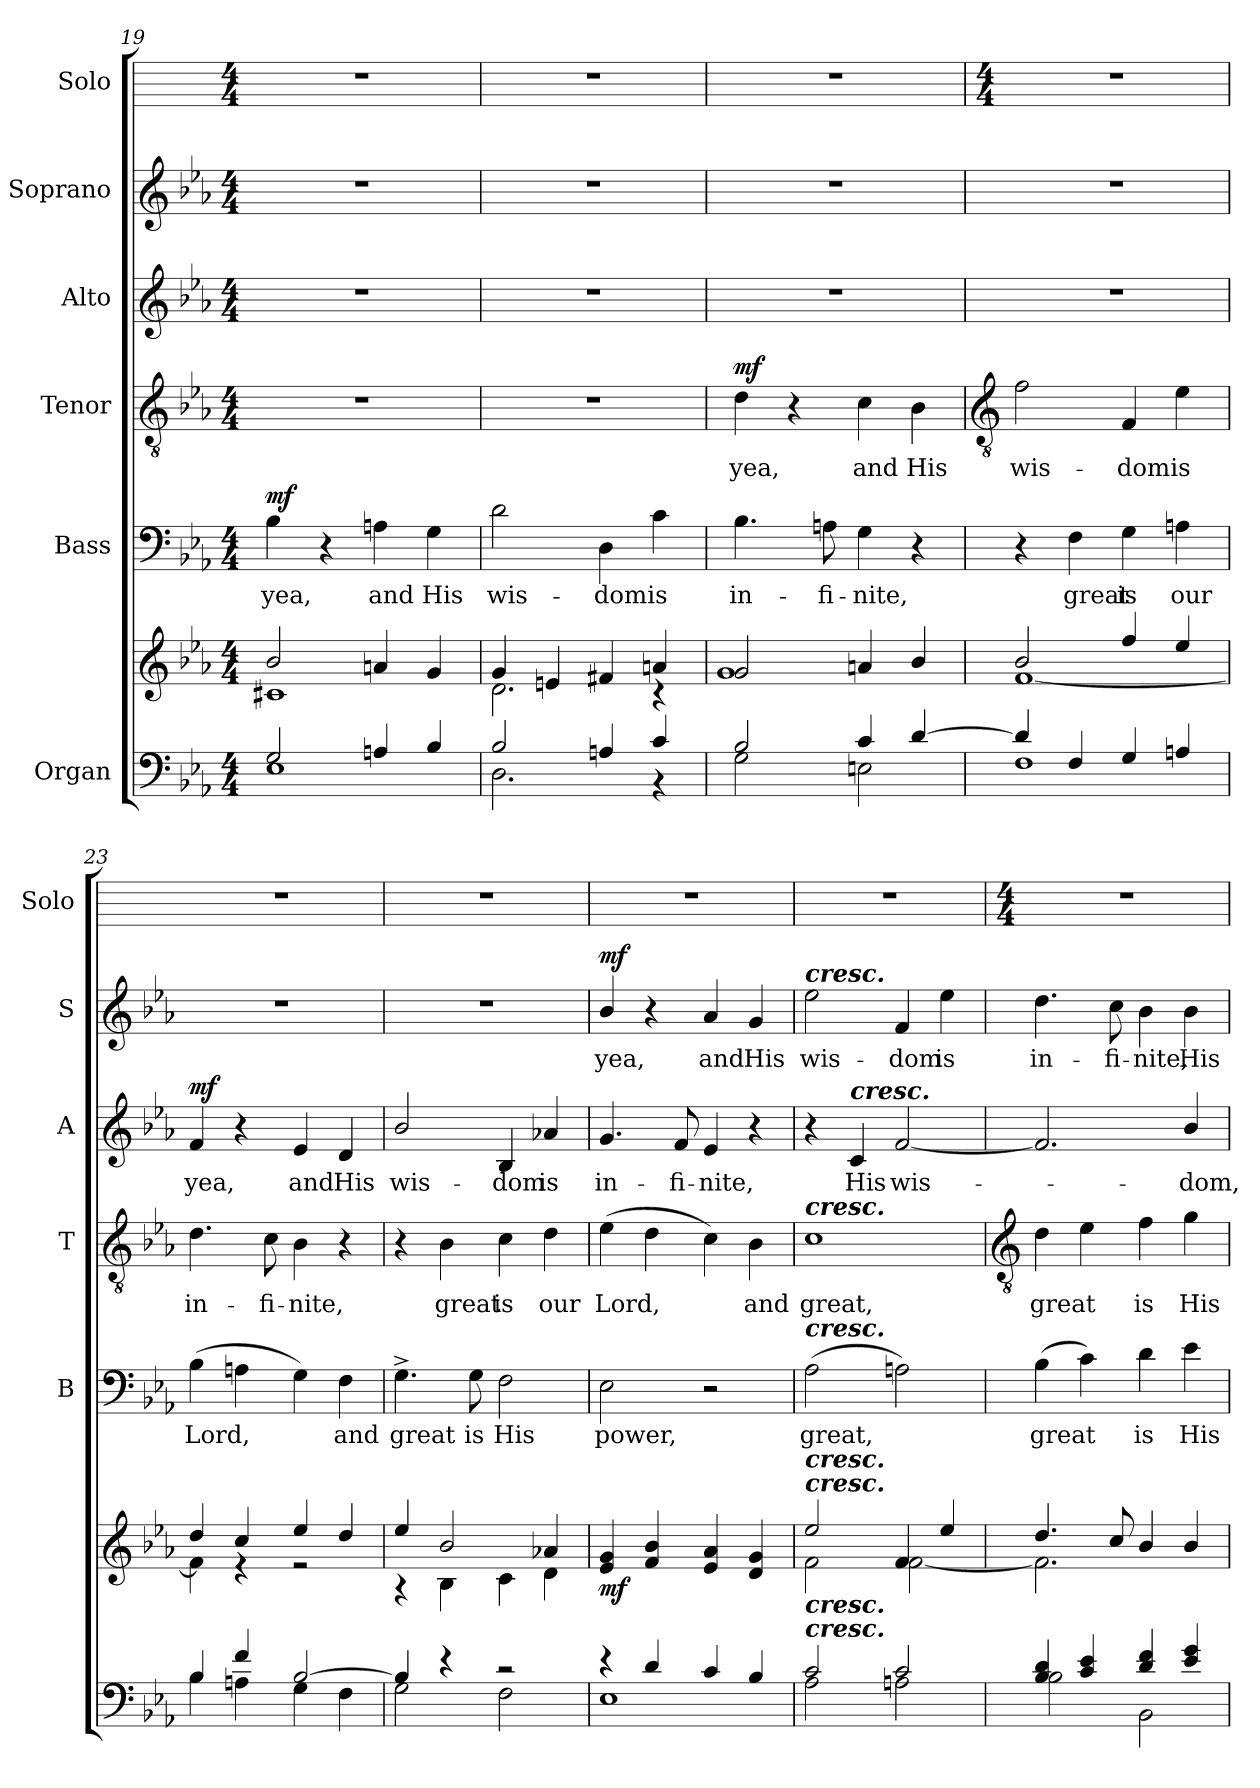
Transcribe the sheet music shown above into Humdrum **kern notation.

**kern	**kern	**dynam	**kern	**text	**dynam	**kern	**text	**dynam	**kern	**text	**dynam	**kern	**text	**dynam	**kern
*part6	*part6	*part6	*part5	*part5	*part5	*part4	*part4	*part4	*part3	*part3	*part3	*part2	*part2	*part2	*part1
*staff7	*staff6	*staff6/7	*staff5	*staff5	*staff5	*staff4	*staff4	*staff4	*staff3	*staff3	*staff3	*staff2	*staff2	*staff2	*staff1
*I"Organ	*	*	*I"Bass	*	*	*I"Tenor	*	*	*I"Alto	*	*	*I"Soprano	*	*	*I"Solo
*	*	*	*I'B	*	*	*I'T	*	*	*I'A	*	*	*I'S	*	*	*I'Solo
*clefF4	*clefG2	*	*clefF4	*	*	*clefGv2	*	*	*clefG2	*	*	*clefG2	*	*	*
*k[b-e-a-]	*k[b-e-a-]	*	*k[b-e-a-]	*	*	*k[b-e-a-]	*	*	*k[b-e-a-]	*	*	*k[b-e-a-]	*	*	*
*E-:	*E-:	*	*E-:	*	*	*E-:	*	*	*E-:	*	*	*E-:	*	*	*
*M4/4	*M4/4	*	*M4/4	*	*	*M4/4	*	*	*M4/4	*	*	*M4/4	*	*	*M4/4
=19	=19	=19	=19	=19	=19	=19	=19	=19	=19	=19	=19	=19	=19	=19	=19
*^	*^	*	*	*	*	*	*	*	*	*	*	*	*	*	*
!	!	!	!	!LO:DY:b=2	!	!LO:LY:b	!	!	!	!	!	!	!	!	!	!	!
!	!	!	!	!LO:DY:n=1:b=2	!	!	!	!	!	!	!	!	!	!	!	!	!
!	!	!	!	!LO:DY:n=2:b	!	!	!	!	!	!	!	!	!	!	!	!	!
!	!	!	!	!LO:DY:n=3:b	!	!	!LO:DY:b	!	!	!	!	!	!	!	!	!	!
2G/	1E-\	2b-/	1c#X\	mf mf mf mf	4B-	yea,	mf	1r	.	.	1r	.	.	1r	.	.	1r
.	.	.	.	.	4r	.	.	.	.	.	.	.	.	.	.	.	.
!	!	!	!	!	!	!LO:LY:b	!	!	!	!	!	!	!	!	!	!	!
4An/	.	4an	.	.	4An	and	.	.	.	.	.	.	.	.	.	.	.
!	!	!	!	!	!	!LO:LY:b	!	!	!	!	!	!	!	!	!	!	!
4B-/	.	4g	.	.	4G	His	.	.	.	.	.	.	.	.	.	.	.
=20	=20	=20	=20	=20	=20	=20	=20	=20	=20	=20	=20	=20	=20	=20	=20	=20	=20
!	!	!	!	!	!	!LO:LY:b	!	!	!	!	!	!	!	!	!	!	!
2B-/	2.D\	4g	2.d\	.	2d	wis-	.	1r	.	.	1r	.	.	1r	.	.	1r
.	.	4en	.	.	.	.	.	.	.	.	.	.	.	.	.	.	.
!	!	!	!	!	!	!LO:LY:b	!	!	!	!	!	!	!	!	!	!	!
4An/	.	4f#X	.	.	4D	-dom	.	.	.	.	.	.	.	.	.	.	.
!	!	!	!	!	!	!LO:LY:b	!	!	!	!	!	!	!	!	!	!	!
4c/	4r	4an	4r	.	4c	is	.	.	.	.	.	.	.	.	.	.	.
=21	=21	=21	=21	=21	=21	=21	=21	=21	=21	=21	=21	=21	=21	=21	=21	=21	=21
!	!	!	!	!	!	!LO:LY:b	!	!	!LO:LY:b	!LO:DY:b	!	!	!	!	!	!	!
2B-/	2G\	2g	1g\	.	4.B-	in-	.	4d	yea,	mf	1r	.	.	1r	.	.	1r
.	.	.	.	.	.	.	.	4r	.	.	.	.	.	.	.	.	.
!	!	!	!	!	!	!LO:LY:b	!	!	!	!	!	!	!	!	!	!	!
.	.	.	.	.	8An	-fi-	.	.	.	.	.	.	.	.	.	.	.
!	!	!	!	!	!	!LO:LY:b	!	!	!LO:LY:b	!	!	!	!	!	!	!	!
4c/	2En\	4an	.	.	4G	-nite,	.	4c	and	.	.	.	.	.	.	.	.
!	!	!	!	!	!	!	!	!	!LO:LY:b	!	!	!	!	!	!	!	!
[4d/	.	4b-/	.	.	4r	.	.	4B-	His	.	.	.	.	.	.	.	.
!!LO:LB:g=z
=22	=22	=22	=22	=22	=22	=22	=22	=22	=22	=22	=22	=22	=22	=22	=22	=22	=22
*	*	*	*	*	*	*	*	*clefGv2	*	*	*	*	*	*	*	*	*
*	*	*	*	*	*	*	*	*	*	*	*	*	*	*	*	*	*M4/4
!	!	!	!	!	!	!	!	!	!LO:LY:b	!	!	!	!	!	!	!	!
4d/]	1F\	2b-/	[1f\	.	4r	.	.	2f	wis-	.	1r	.	.	1r	.	.	1r
!	!	!	!	!	!	!LO:LY:b	!	!	!	!	!	!	!	!	!	!	!
4F/	.	.	.	.	4F	great	.	.	.	.	.	.	.	.	.	.	.
!	!	!	!	!	!	!LO:LY:b	!	!	!LO:LY:b	!	!	!	!	!	!	!	!
4G/	.	4ff/	.	.	4G	is	.	4F	-dom	.	.	.	.	.	.	.	.
!	!	!	!	!	!	!LO:LY:b	!	!	!LO:LY:b	!	!	!	!	!	!	!	!
4An/	.	4ee-/	.	.	4An	our	.	4e-	is	.	.	.	.	.	.	.	.
=23	=23	=23	=23	=23	=23	=23	=23	=23	=23	=23	=23	=23	=23	=23	=23	=23	=23
!	!	!	!	!	!	!LO:LY:b	!	!	!LO:LY:b	!	!	!LO:LY:b	!LO:DY:b	!	!	!	!
4B-/	4B-\	4dd/	4f\]	.	(>4B-	Lord,	.	4.d	in-	.	4f	yea,	mf	1r	.	.	1r
4f/	4An\	4cc/	4r	.	4An	.	.	.	.	.	4r	.	.	.	.	.	.
!	!	!	!	!	!	!	!	!	!LO:LY:b	!	!	!	!	!	!	!	!
.	.	.	.	.	.	.	.	8c	-fi-	.	.	.	.	.	.	.	.
!	!	!	!	!	!	!	!	!	!LO:LY:b	!	!	!LO:LY:b	!	!	!	!	!
[2B-/	4G\	4ee-/	2r	.	4G)	.	.	4B-	-nite,	.	4e-	and	.	.	.	.	.
!	!	!	!	!	!	!LO:LY:b	!	!	!	!	!	!LO:LY:b	!	!	!	!	!
.	4F\	4dd/	.	.	4F	and	.	4r	.	.	4d	His	.	.	.	.	.
=24	=24	=24	=24	=24	=24	=24	=24	=24	=24	=24	=24	=24	=24	=24	=24	=24	=24
!	!	!	!	!	!	!LO:LY:b	!	!	!	!	!	!LO:LY:b	!	!	!	!	!
4B-/]	2G\	4ee-/	4r	.	4.G^	great	.	4r	.	.	2b-/	wis-	.	1r	.	.	1r
!	!	!	!	!	!	!	!	!	!LO:LY:b	!	!	!	!	!	!	!	!
4r	.	2b-/	4B-\	.	.	.	.	4B-	great	.	.	.	.	.	.	.	.
!	!	!	!	!	!	!LO:LY:b	!	!	!	!	!	!	!	!	!	!	!
.	.	.	.	.	8G	is	.	.	.	.	.	.	.	.	.	.	.
!	!	!	!	!	!	!LO:LY:b	!	!	!LO:LY:b	!	!	!LO:LY:b	!	!	!	!	!
2r	2F\	.	4c\	.	2F	His	.	4c	is	.	4B-	-dom	.	.	.	.	.
!	!	!	!	!	!	!	!	!	!LO:LY:b	!	!	!LO:LY:b	!	!	!	!	!
.	.	4a-X/	4d\	.	.	.	.	4d	our	.	4a-X	is	.	.	.	.	.
=25	=25	=25	=25	=25	=25	=25	=25	=25	=25	=25	=25	=25	=25	=25	=25	=25	=25
!	!	!	!	!LO:DY:b	!	!LO:LY:b	!	!	!LO:LY:b	!	!	!LO:LY:b	!	!	!LO:LY:b	!LO:DY:b	!
4r	1E-\	4e-/ 4g/	1ryy	mf	2E-	power,	.	(>4e-	Lord,	.	4.g	in-	.	4b-/	yea,	mf	1r
4d/	.	4f/ 4b-/	.	.	.	.	.	4d	.	.	.	.	.	4r	.	.	.
!	!	!	!	!	!	!	!	!	!	!	!	!LO:LY:b	!	!	!	!	!
.	.	.	.	.	.	.	.	.	.	.	8f	-fi-	.	.	.	.	.
!	!	!	!	!	!	!	!	!	!	!	!	!LO:LY:b	!	!	!LO:LY:b	!	!
4c/	.	4e-/ 4a-/	.	.	2r	.	.	4c)	.	.	4e-	-nite,	.	4a-	and	.	.
!	!	!	!	!	!	!	!	!	!LO:LY:b	!	!	!	!	!	!LO:LY:b	!	!
4B-/	.	4d/ 4g/	.	.	.	.	.	4B-	and	.	4r	.	.	4g	His	.	.
=26	=26	=26	=26	=26	=26	=26	=26	=26	=26	=26	=26	=26	=26	=26	=26	=26	=26
!	!	!	!	!	!	!	!	!	!	!	!	!	!	!LO:TX:a:Bi:t=cresc.	!	!	!
!	!	!	!	!	!	!	!	!LO:TX:a:Bi:t=cresc.	!	!	!	!	!	!	!	!	!
!	!	!	!	!	!LO:TX:a:Bi:t=cresc.	!	!	!	!	!	!	!	!	!	!	!	!
!	!	!LO:TX:a:Bi:t=cresc.	!	!	!	!	!	!	!	!	!	!	!	!	!	!	!
!	!	!LO:TX:a:Bi:t=cresc.	!	!	!	!	!	!	!	!	!	!	!	!	!	!	!
!LO:TX:a:Bi:t=cresc.	!	!	!	!	!	!	!	!	!	!	!	!	!	!	!	!	!
!LO:TX:a:Bi:t=cresc.	!	!	!	!	!	!	!	!	!	!	!	!	!	!	!	!	!
!	!	!	!	!	!	!LO:LY:b	!	!	!LO:LY:b	!	!	!	!	!	!LO:LY:b	!	!
2c/	2A-\	2ee-/	2f\	.	(>2A-	great,	.	1c	great,	.	4r	.	.	2ee-	wis-	.	1r
!	!	!	!	!	!	!	!	!	!	!	!LO:TX:a:Bi:t=cresc.	!	!	!	!	!	!
!	!	!	!	!	!	!	!	!	!	!	!	!LO:LY:b	!	!	!	!	!
.	.	.	.	.	.	.	.	.	.	.	4c	His	.	.	.	.	.
!	!	!	!	!	!	!	!	!	!	!	!	!LO:LY:b	!	!	!LO:LY:b	!	!
2c/	2An\	4f/	[2f\	.	2An)	.	.	.	.	.	[2f	wis-	.	4f	-dom	.	.
!	!	!	!	!	!	!	!	!	!	!	!	!	!	!	!LO:LY:b	!	!
.	.	4ee-/	.	.	.	.	.	.	.	.	.	.	.	4ee-	is	.	.
!!LO:LB:g=z
=27	=27	=27	=27	=27	=27	=27	=27	=27	=27	=27	=27	=27	=27	=27	=27	=27	=27
*	*	*	*	*	*	*	*	*clefGv2	*	*	*	*	*	*	*	*	*
*	*	*	*	*	*	*	*	*	*	*	*	*	*	*	*	*	*M4/4
!	!	!	!	!	!	!LO:LY:b	!	!	!LO:LY:b	!	!	!	!	!	!LO:LY:b	!	!
4B-/ 4d/	2B-\	4.dd/	2.f\]	.	(>4B-	great	.	4d	great	.	2.f]	.	.	4.dd	in-	.	1r
4c/ 4e-/	.	.	.	.	4c)	.	.	4e-	.	.	.	.	.	.	.	.	.
!	!	!	!	!	!	!	!	!	!	!	!	!	!	!	!LO:LY:b	!	!
.	.	8cc/	.	.	.	.	.	.	.	.	.	.	.	8cc	-fi-	.	.
!	!	!	!	!	!	!LO:LY:b	!	!	!LO:LY:b	!	!	!	!	!	!LO:LY:b	!	!
4d/ 4f/	2BB-\	4b-/	.	.	4d	is	.	4f	is	.	.	.	.	4b-	-nite,	.	.
!	!	!	!	!	!	!LO:LY:b	!	!	!LO:LY:b	!	!	!LO:LY:b	!	!	!LO:LY:b	!	!
4e-/ 4g/	.	4b-/	4ryy	.	4e-	His	.	4g	His	.	4b-/	dom,	.	4b-	His	.	.
*v	*v	*	*	*	*	*	*	*	*	*	*	*	*	*	*	*	*
*	*v	*v	*	*	*	*	*	*	*	*	*	*	*	*	*	*
=	=	=	=	=	=	=	=	=	=	=	=	=	=	=	=
*-	*-	*-	*-	*-	*-	*-	*-	*-	*-	*-	*-	*-	*-	*-	*-
